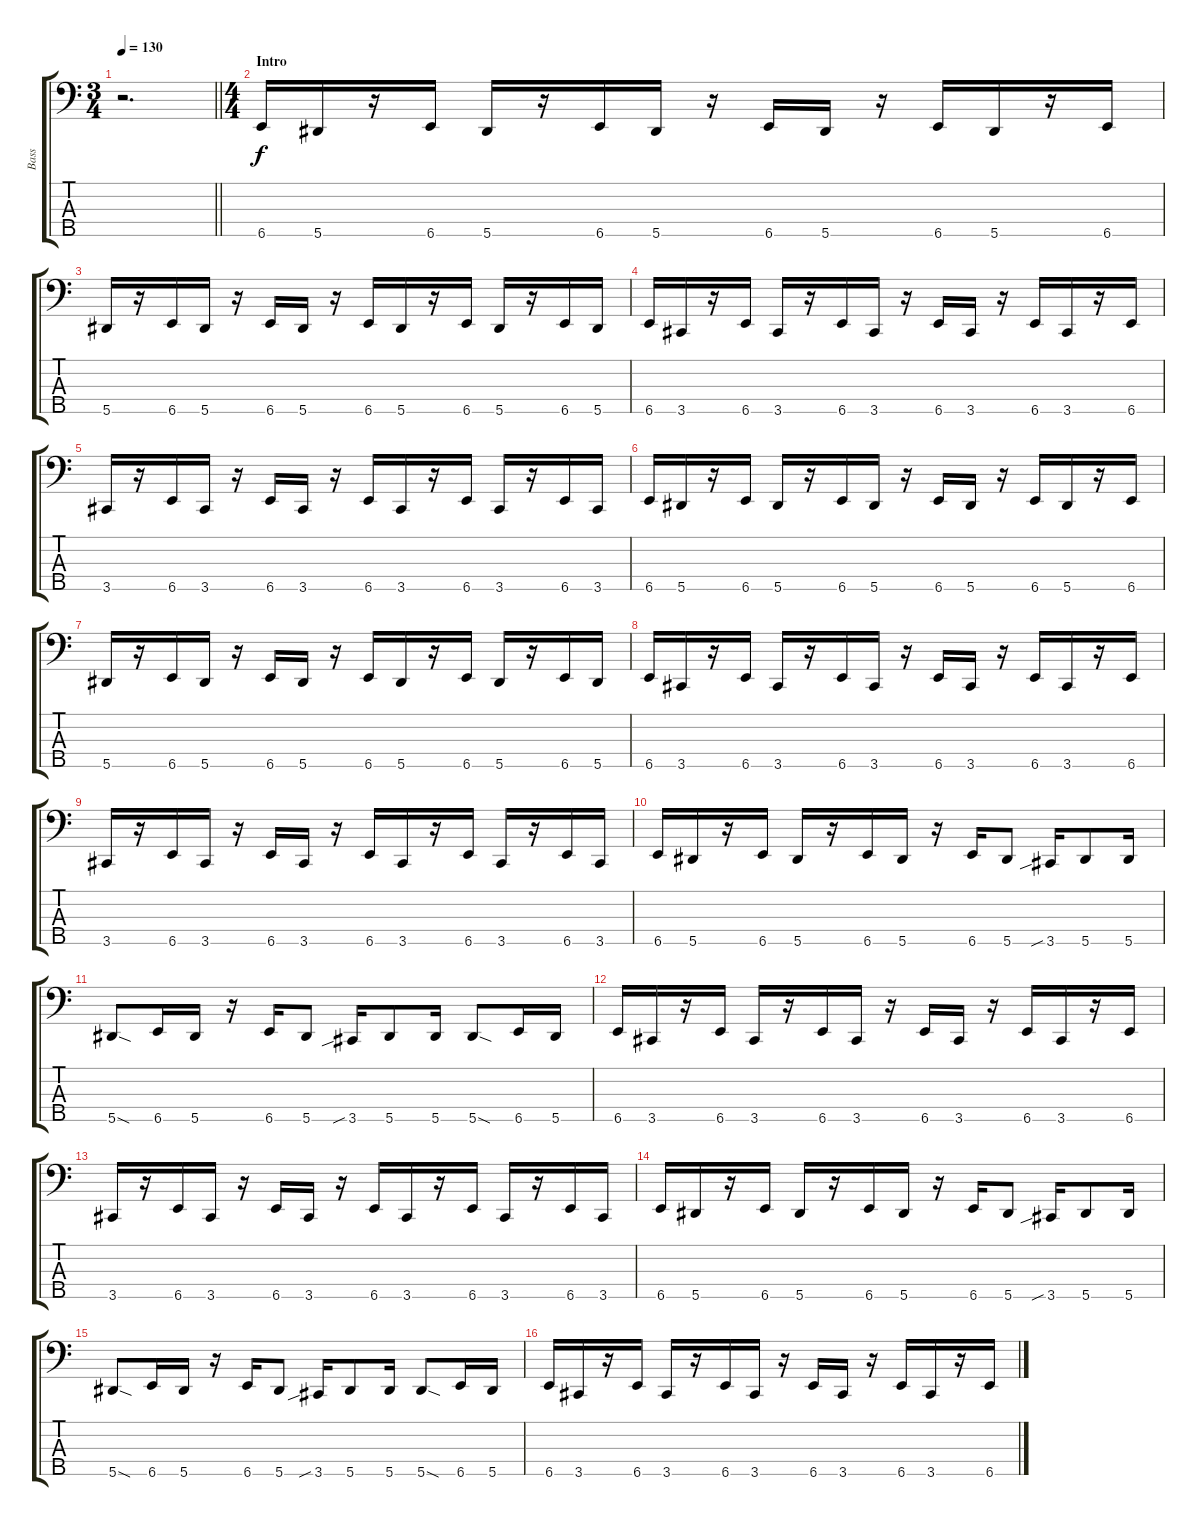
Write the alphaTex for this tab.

\track ("Bass" "Bass") {instrument electricbassfinger}
\staff {score tabs}
\tuning (Gb2 Db2 Ab1 Eb1 Bb0) {hide}
\ts (3 4)
\tempo 130
\clef f4
\barLineRight lightlight
\ks c
r.2{d dy f instrument electricbassfinger} |
\ts (4 4)
\section ("" "Intro")
6.5.16 5.5.16 r.16 6.5.16 5.5.16 r.16 6.5.16 5.5.16 r.16 6.5.16 5.5.16 r.16 6.5.16 5.5.16 r.16 6.5.16 |
5.5.16 r.16 6.5.16 5.5.16 r.16 6.5.16 5.5.16 r.16 6.5.16 5.5.16 r.16 6.5.16 5.5.16 r.16 6.5.16 5.5.16 |
6.5.16 3.5.16 r.16 6.5.16 3.5.16 r.16 6.5.16 3.5.16 r.16 6.5.16 3.5.16 r.16 6.5.16 3.5.16 r.16 6.5.16 |
3.5.16 r.16 6.5.16 3.5.16 r.16 6.5.16 3.5.16 r.16 6.5.16 3.5.16 r.16 6.5.16 3.5.16 r.16 6.5.16 3.5.16 |
6.5.16 5.5.16 r.16 6.5.16 5.5.16 r.16 6.5.16 5.5.16 r.16 6.5.16 5.5.16 r.16 6.5.16 5.5.16 r.16 6.5.16 |
5.5.16 r.16 6.5.16 5.5.16 r.16 6.5.16 5.5.16 r.16 6.5.16 5.5.16 r.16 6.5.16 5.5.16 r.16 6.5.16 5.5.16 |
6.5.16 3.5.16 r.16 6.5.16 3.5.16 r.16 6.5.16 3.5.16 r.16 6.5.16 3.5.16 r.16 6.5.16 3.5.16 r.16 6.5.16 |
3.5.16 r.16 6.5.16 3.5.16 r.16 6.5.16 3.5.16 r.16 6.5.16 3.5.16 r.16 6.5.16 3.5.16 r.16 6.5.16 3.5.16 |
6.5.16 5.5.16 r.16 6.5.16 5.5.16 r.16 6.5.16 5.5.16 r.16 6.5.16 5.5.8 3.5{sib}.16 5.5.8 5.5.16 |
5.5{sod}.8 6.5.16 5.5.16 r.16 6.5.16 5.5.8 3.5{sib}.16 5.5.8 5.5.16 5.5{sod}.8 6.5.16 5.5.16 |
6.5.16 3.5.16 r.16 6.5.16 3.5.16 r.16 6.5.16 3.5.16 r.16 6.5.16 3.5.16 r.16 6.5.16 3.5.16 r.16 6.5.16 |
3.5.16 r.16 6.5.16 3.5.16 r.16 6.5.16 3.5.16 r.16 6.5.16 3.5.16 r.16 6.5.16 3.5.16 r.16 6.5.16 3.5.16 |
6.5.16 5.5.16 r.16 6.5.16 5.5.16 r.16 6.5.16 5.5.16 r.16 6.5.16 5.5.8 3.5{sib}.16 5.5.8 5.5.16 |
5.5{sod}.8 6.5.16 5.5.16 r.16 6.5.16 5.5.8 3.5{sib}.16 5.5.8 5.5.16 5.5{sod}.8 6.5.16 5.5.16 |
6.5.16 3.5.16 r.16 6.5.16 3.5.16 r.16 6.5.16 3.5.16 r.16 6.5.16 3.5.16 r.16 6.5.16 3.5.16 r.16 6.5.16
